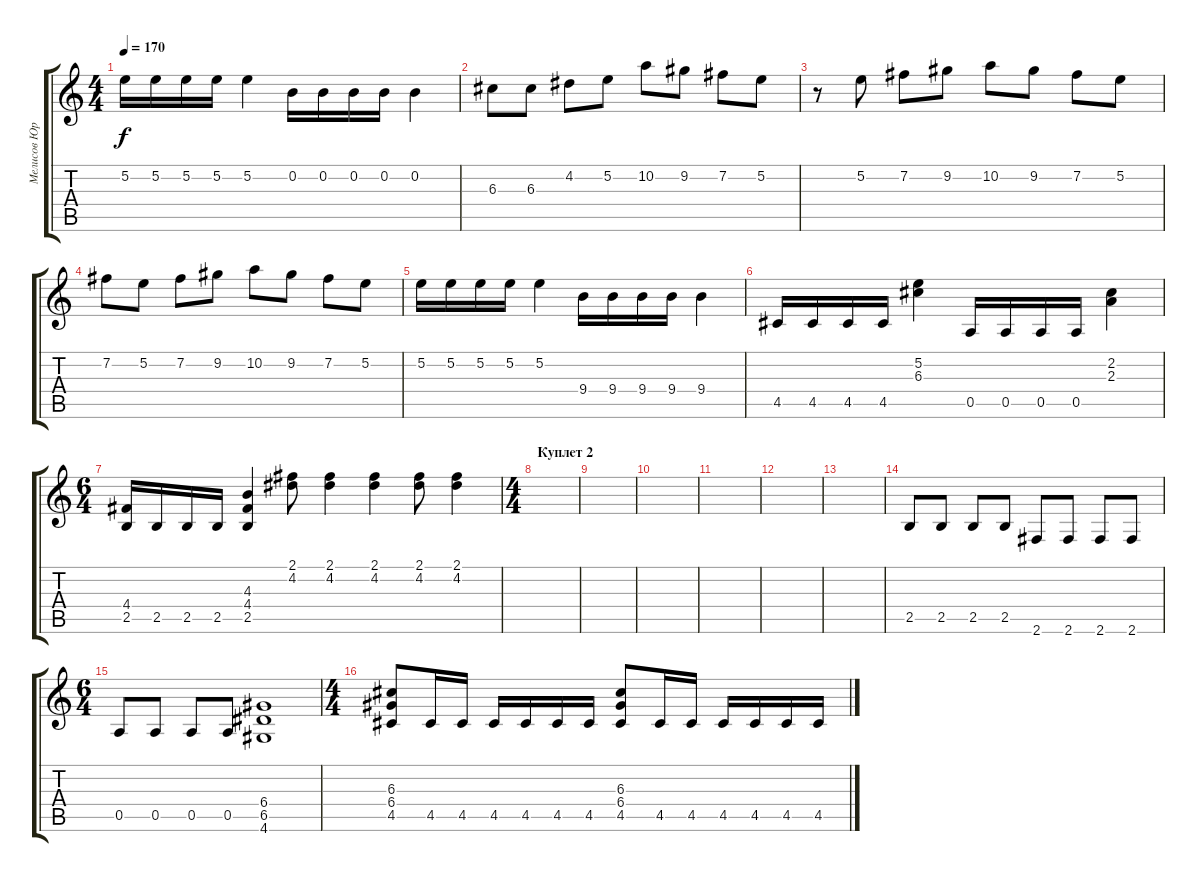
\track ("Мелисов Юрий" "Мелисов Юр") {instrument distortionguitar}
\staff {score tabs}
\tuning (E4 B3 G3 D3 A2 E2) {hide}
\ts (4 4)
\tempo 170
\clef g2
\ks c
5.2.16{dy f} 5.2.16 5.2.16 5.2.16 5.2.4 0.2.16 0.2.16 0.2.16 0.2.16 0.2.4 |
6.3.8 6.3.8 4.2.8 5.2.8 10.2.8 9.2.8 7.2.8 5.2.8 |
r.8 5.2.8 7.2.8 9.2.8 10.2.8 9.2.8 7.2.8 5.2.8 |
7.2.8 5.2.8 7.2.8 9.2.8 10.2.8 9.2.8 7.2.8 5.2.8 |
5.2.16 5.2.16 5.2.16 5.2.16 5.2.4 9.4.16 9.4.16 9.4.16 9.4.16 9.4.4 |
4.5.16 4.5.16 4.5.16 4.5.16 (5.2 6.3).4 0.5.16 0.5.16 0.5.16 0.5.16 (2.2 2.3).4 |
\ts (6 4)
(4.4 2.5).16 2.5.16 2.5.16 2.5.16 (4.3 4.4 2.5).4 (2.1 4.2).8 (2.1 4.2).4 (2.1 4.2).4 (2.1 4.2).8 (2.1 4.2).4 |
\ts (4 4)
\section ("" "Куплет 2")
|
|
|
|
|
|
2.5.8 2.5.8 2.5.8 2.5.8 2.6.8 2.6.8 2.6.8 2.6.8 |
\ts (6 4)
0.5.8 0.5.8 0.5.8 0.5.8 (6.4 6.5 4.6).1 |
\ts (4 4)
(6.3 6.4 4.5).8 4.5.16 4.5.16 4.5.16 4.5.16 4.5.16 4.5.16 (6.3 6.4 4.5).8 4.5.16 4.5.16 4.5.16 4.5.16 4.5.16 4.5.16
